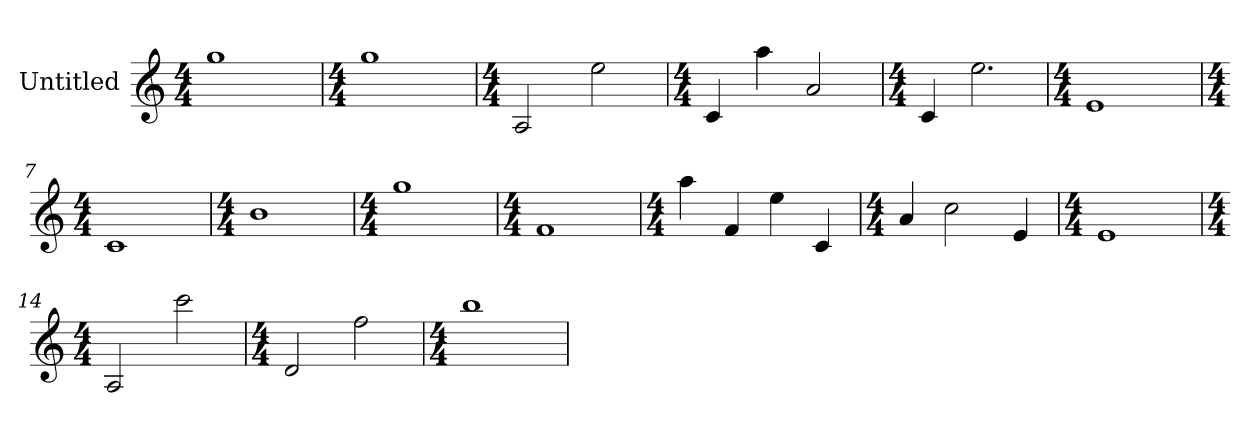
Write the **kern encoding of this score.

**kern
*part1
*staff1
*I"Untitled
*k[]
*C:
*M4/4
=1
1gg
=2
*k[]
*C:
*M4/4
1gg
=3
*k[]
*C:
*M4/4
2A
2ee
=4
*k[]
*C:
*M4/4
4c
4aa
2a
=5
*k[]
*C:
*M4/4
4c
!LO:N:vis=2.
2ee
=6
*k[]
*C:
*M4/4
1e
=7
*k[]
*C:
*M4/4
1c
=8
*k[]
*C:
*M4/4
1b
=9
*k[]
*C:
*M4/4
1gg
=10
*k[]
*C:
*M4/4
1f
=11
*k[]
*C:
*M4/4
4aa
4f
4ee
4c
=12
*k[]
*C:
*M4/4
4a
2cc
4e
=13
*k[]
*C:
*M4/4
1e
=14
*k[]
*C:
*M4/4
2A
2ccc
=15
*k[]
*C:
*M4/4
2d
2ff
=16
*k[]
*C:
*M4/4
1bb
=
*-
